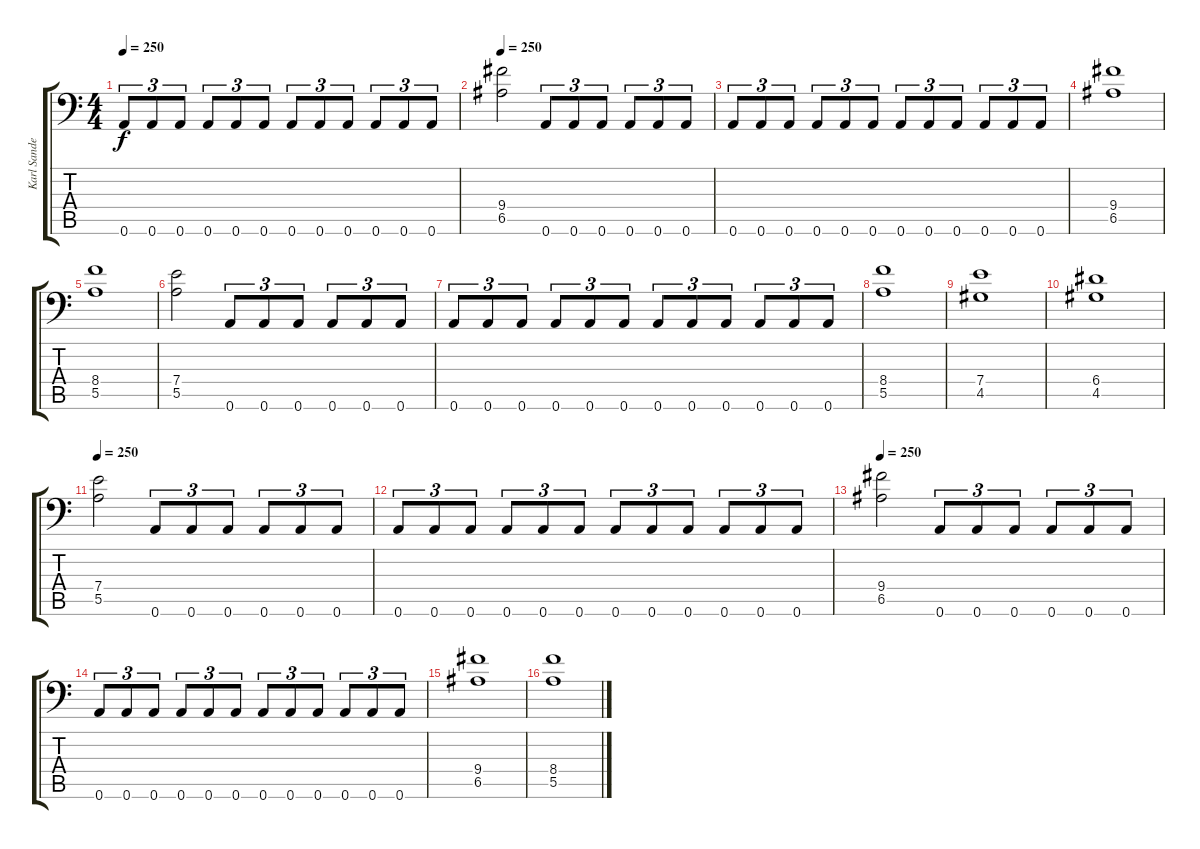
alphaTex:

\track ("Karl Sanders" "Karl Sande") {instrument distortionguitar}
\staff {score tabs}
\tuning (B3 Gb3 D3 A2 E2 A1) {hide}
\ts (4 4)
\tempo 250
\clef f4
\ks c
0.6.8{tu (3 2) dy f} 0.6.8{tu (3 2)} 0.6.8{tu (3 2)} 0.6.8{tu (3 2)} 0.6.8{tu (3 2)} 0.6.8{tu (3 2)} 0.6.8{tu (3 2)} 0.6.8{tu (3 2)} 0.6.8{tu (3 2)} 0.6.8{tu (3 2)} 0.6.8{tu (3 2)} 0.6.8{tu (3 2)} |
\tempo 250
(9.4 6.5).2 0.6.8{tu (3 2)} 0.6.8{tu (3 2)} 0.6.8{tu (3 2)} 0.6.8{tu (3 2)} 0.6.8{tu (3 2)} 0.6.8{tu (3 2)} |
0.6.8{tu (3 2)} 0.6.8{tu (3 2)} 0.6.8{tu (3 2)} 0.6.8{tu (3 2)} 0.6.8{tu (3 2)} 0.6.8{tu (3 2)} 0.6.8{tu (3 2)} 0.6.8{tu (3 2)} 0.6.8{tu (3 2)} 0.6.8{tu (3 2)} 0.6.8{tu (3 2)} 0.6.8{tu (3 2)} |
(9.4 6.5).1 |
(8.4 5.5).1 |
(7.4 5.5).2 0.6.8{tu (3 2)} 0.6.8{tu (3 2)} 0.6.8{tu (3 2)} 0.6.8{tu (3 2)} 0.6.8{tu (3 2)} 0.6.8{tu (3 2)} |
0.6.8{tu (3 2)} 0.6.8{tu (3 2)} 0.6.8{tu (3 2)} 0.6.8{tu (3 2)} 0.6.8{tu (3 2)} 0.6.8{tu (3 2)} 0.6.8{tu (3 2)} 0.6.8{tu (3 2)} 0.6.8{tu (3 2)} 0.6.8{tu (3 2)} 0.6.8{tu (3 2)} 0.6.8{tu (3 2)} |
(8.4 5.5).1 |
(7.4 4.5).1 |
(6.4 4.5).1 |
\tempo 250
(7.4 5.5).2 0.6.8{tu (3 2)} 0.6.8{tu (3 2)} 0.6.8{tu (3 2)} 0.6.8{tu (3 2)} 0.6.8{tu (3 2)} 0.6.8{tu (3 2)} |
0.6.8{tu (3 2)} 0.6.8{tu (3 2)} 0.6.8{tu (3 2)} 0.6.8{tu (3 2)} 0.6.8{tu (3 2)} 0.6.8{tu (3 2)} 0.6.8{tu (3 2)} 0.6.8{tu (3 2)} 0.6.8{tu (3 2)} 0.6.8{tu (3 2)} 0.6.8{tu (3 2)} 0.6.8{tu (3 2)} |
\tempo 250
(9.4 6.5).2 0.6.8{tu (3 2)} 0.6.8{tu (3 2)} 0.6.8{tu (3 2)} 0.6.8{tu (3 2)} 0.6.8{tu (3 2)} 0.6.8{tu (3 2)} |
0.6.8{tu (3 2)} 0.6.8{tu (3 2)} 0.6.8{tu (3 2)} 0.6.8{tu (3 2)} 0.6.8{tu (3 2)} 0.6.8{tu (3 2)} 0.6.8{tu (3 2)} 0.6.8{tu (3 2)} 0.6.8{tu (3 2)} 0.6.8{tu (3 2)} 0.6.8{tu (3 2)} 0.6.8{tu (3 2)} |
(9.4 6.5).1 |
(8.4 5.5).1
